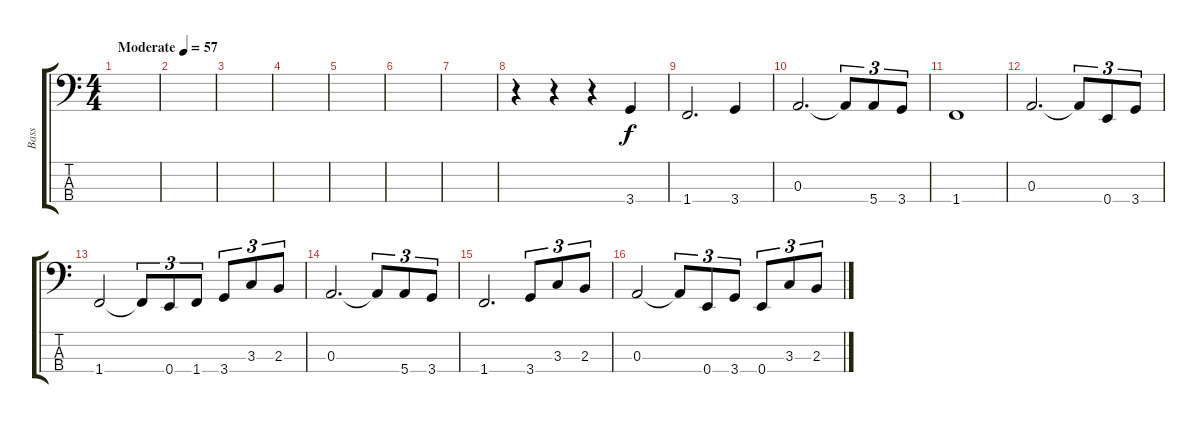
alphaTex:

\track ("Bass" "Bass") {instrument electricbassfinger}
\staff {score tabs}
\tuning (G2 D2 A1 E1) {hide}
\ts (4 4)
\tempo (57 "Moderate")
\clef f4
\ks c
|
|
|
|
|
|
|
r.4 r.4 r.4 3.4.4 |
1.4.2{d} 3.4.4 |
0.3.2{d} 0.3{t}.8{tu (3 2)} 5.4.8{tu (3 2)} 3.4.8{tu (3 2)} |
1.4.1 |
0.3.2{d} 0.3{t}.8{tu (3 2)} 0.4.8{tu (3 2)} 3.4.8{tu (3 2)} |
1.4.2 1.4{t}.8{tu (3 2)} 0.4.8{tu (3 2)} 1.4.8{tu (3 2)} 3.4.8{tu (3 2)} 3.3.8{tu (3 2)} 2.3.8{tu (3 2)} |
0.3.2{d} 0.3{t}.8{tu (3 2)} 5.4.8{tu (3 2)} 3.4.8{tu (3 2)} |
1.4.2{d} 3.4.8{tu (3 2)} 3.3.8{tu (3 2)} 2.3.8{tu (3 2)} |
0.3.2 0.3{t}.8{tu (3 2)} 0.4.8{tu (3 2)} 3.4.8{tu (3 2)} 0.4.8{tu (3 2)} 3.3.8{tu (3 2)} 2.3.8{tu (3 2)}
